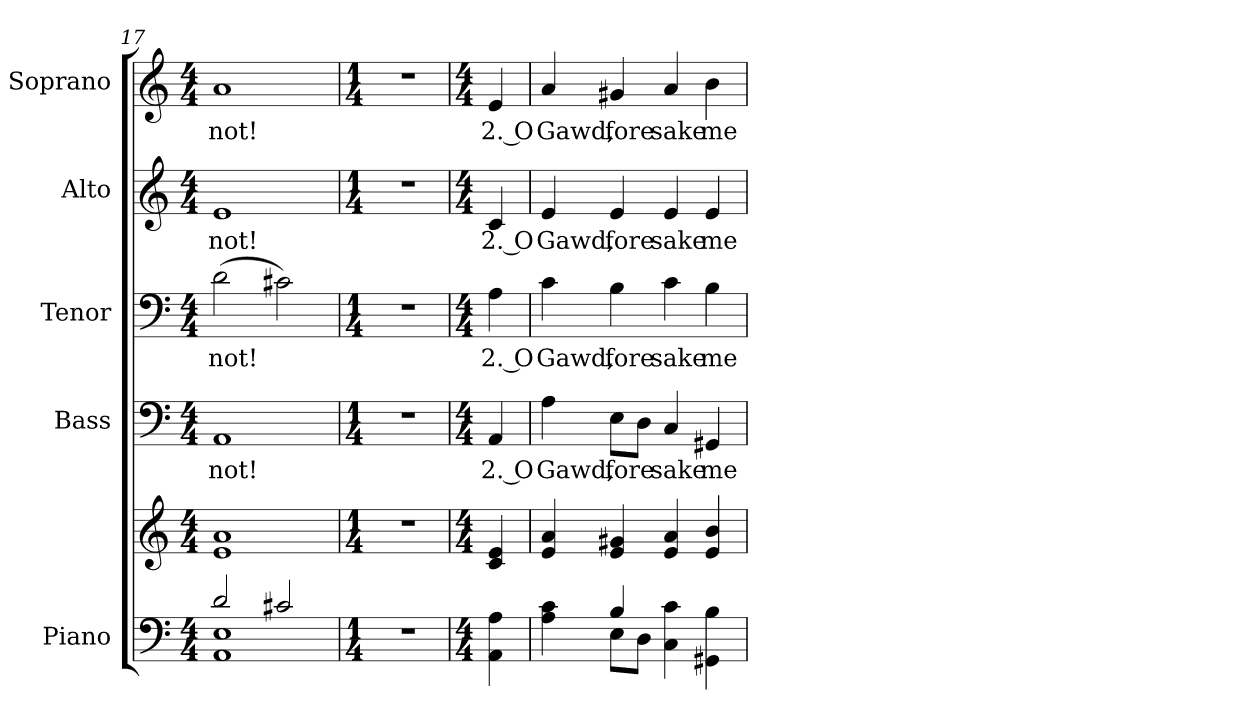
**kern	**kern	**kern	**text	**kern	**text	**kern	**text	**kern	**text
*part5	*part5	*part4	*part4	*part3	*part3	*part2	*part2	*part1	*part1
*staff6	*staff5	*staff4	*staff4	*staff3	*staff3	*staff2	*staff2	*staff1	*staff1
*I"Piano	*	*I"Bass	*	*I"Tenor	*	*I"Alto	*	*I"Soprano	*
*I'Pno.	*	*I'B.	*	*I'T.	*	*I'A.	*	*I'S.	*
!!LO:PB:g=z
*clefF4	*clefG2	*clefF4	*	*clefF4	*	*clefG2	*	*clefG2	*
*k[]	*k[]	*k[]	*	*k[]	*	*k[]	*	*k[]	*
*C:	*C:	*C:	*	*C:	*	*C:	*	*C:	*
*M4/4	*M4/4	*M4/4	*	*M4/4	*	*M4/4	*	*M4/4	*
=17	=17	=17	=17	=17	=17	=17	=17	=17	=17
*^	*	*	*	*	*	*	*	*	*
!	!	!	!	!LO:LY:b:color=#000000	!	!	!	!	!	!
!	!	!	!	!	!	!LO:LY:b:color=#000000	!	!	!	!
!	!	!	!	!	!	!	!	!LO:LY:b:color=#000000	!	!
!	!	!	!	!	!	!	!	!	!	!LO:LY:b:color=#000000
2di/	1AAi 1Ei	1ei 1ai	1AAi	not!	(2di\	not!	1ei	not!	1ai	not!
2c#Xi/	.	.	.	.	2c#Xi\)	.	.	.	.	.
*v	*v	*	*	*	*	*	*	*	*	*
!!LO:PB:g=z
=18	=18	=18	=18	=18	=18	=18	=18	=18	=18
*M1/4	*M1/4	*M1/4	*	*M1/4	*	*M1/4	*	*M1/4	*
!LO:N:vis=1	!LO:N:vis=1	!LO:N:vis=1	!	!LO:N:vis=1	!	!LO:N:vis=1	!	!LO:N:vis=1	!
4r	4r	4r	.	4r	.	4r	.	4r	.
=19	=19	=19	=19	=19	=19	=19	=19	=19	=19
*M4/4	*M4/4	*M4/4	*	*M4/4	*	*M4/4	*	*M4/4	*
!	!	!	!LO:LY:b:color=#000000	!	!	!	!	!	!
!	!	!	!	!	!LO:LY:b:color=#000000	!	!	!	!
!	!	!	!	!	!	!	!LO:LY:b:color=#000000	!	!
!	!	!	!	!	!	!	!	!	!LO:LY:b:color=#000000
4AAi\ 4Ai	4ci/ 4ei	4AAi/	2. O	4Ai\	2. O	4ci/	2. O	4ei/	2. O
=20	=20	=20	=20	=20	=20	=20	=20	=20	=20
*^	*	*	*	*	*	*	*	*	*
!	!	!	!	!LO:LY:b:color=#000000	!	!	!	!	!	!
!	!	!	!	!	!	!LO:LY:b:color=#000000	!	!	!	!
!	!	!	!	!	!	!	!	!LO:LY:b:color=#000000	!	!
!	!	!	!	!	!	!	!	!	!	!LO:LY:b:color=#000000
4Ai\ 4ci	4ryy	4ei/ 4ai	4Ai\	Gawd,	4ci\	Gawd,	4ei/	Gawd,	4ai/	Gawd,
!	!	!	!	!LO:LY:b:color=#000000	!	!	!	!	!	!
!	!	!	!	!	!	!LO:LY:b:color=#000000	!	!	!	!
!	!	!	!	!	!	!	!	!LO:LY:b:color=#000000	!	!
!	!	!	!	!	!	!	!	!	!	!LO:LY:b:color=#000000
4Bi/	8Ei\L	4ei/ 4g#Xi	8Ei\L	fore	4Bi\	fore	4ei/	fore	4g#Xi/	fore
.	8Di\J	.	8Di\J	.	.	.	.	.	.	.
!	!	!	!	!LO:LY:b:color=#000000	!	!	!	!	!	!
!	!	!	!	!	!	!LO:LY:b:color=#000000	!	!	!	!
!	!	!	!	!	!	!	!	!LO:LY:b:color=#000000	!	!
!	!	!	!	!	!	!	!	!	!	!LO:LY:b:color=#000000
4Ci\ 4ci	2ryy	4ei/ 4ai	4Ci/	sake	4ci\	sake	4ei/	sake	4ai/	sake
!	!	!	!	!LO:LY:b:color=#000000	!	!	!	!	!	!
!	!	!	!	!	!	!LO:LY:b:color=#000000	!	!	!	!
!	!	!	!	!	!	!	!	!LO:LY:b:color=#000000	!	!
!	!	!	!	!	!	!	!	!	!	!LO:LY:b:color=#000000
4GG#Xi\ 4Bi	.	4ei/ 4bi	4GG#Xi/	me	4Bi\	me	4ei/	me	4bi\	me
*v	*v	*	*	*	*	*	*	*	*	*
=	=	=	=	=	=	=	=	=	=
*-	*-	*-	*-	*-	*-	*-	*-	*-	*-
